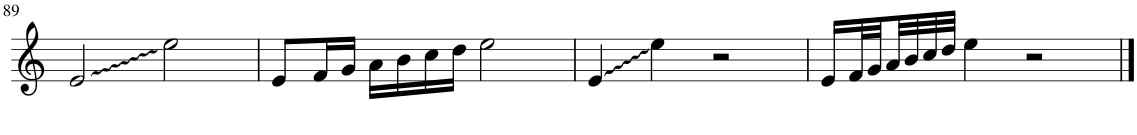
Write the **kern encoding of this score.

**kern
*part1
*staff1
*I"Piano
*I'Pno.
!!LO:PB:g=z
*clefG2
*k[]
*M4/4
=89
2e/
2ee\
=90
8e/L
16f/L
16g/JJ
16a\LL
16b\
16cc\
16dd\JJ
2ee\
=91
4e/
4ee\
2r
=92
16e/LL
32f/L
32g/
32a/
32b/
32cc/
32dd/JJJ
4ee\
2r
==
*-
